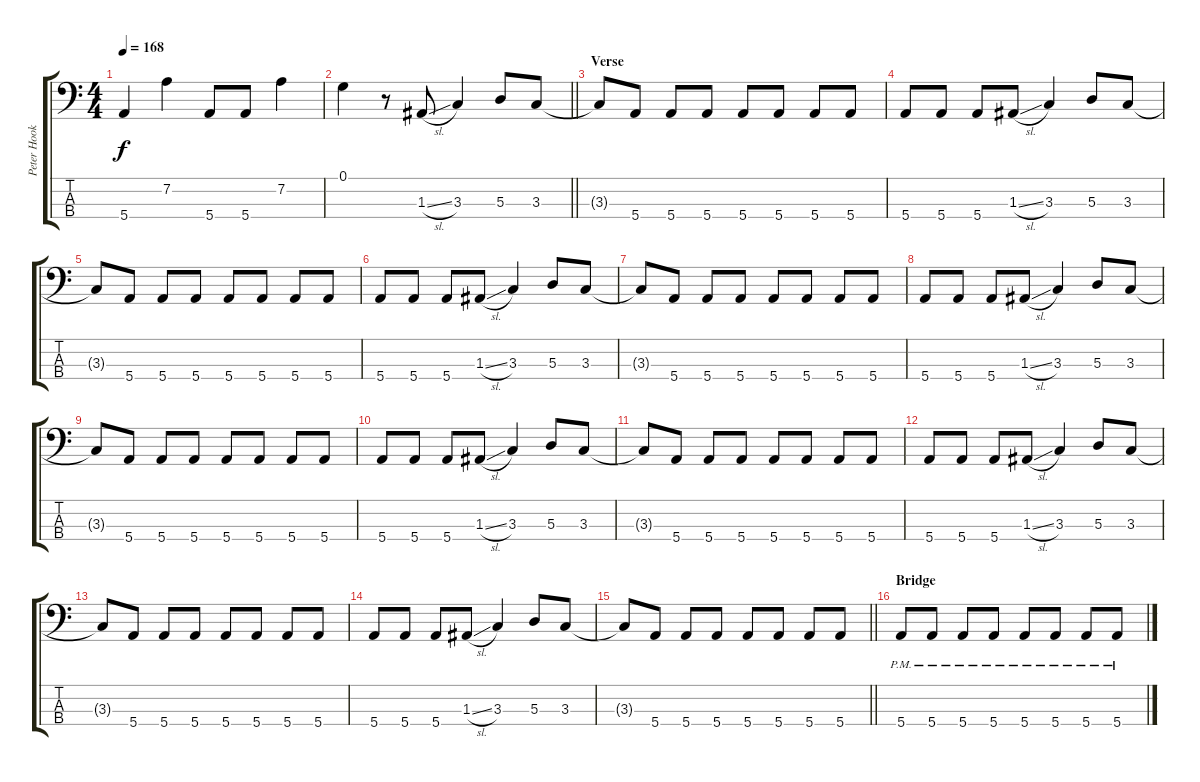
\track ("Peter Hook - Bass" "Peter Hook") {instrument electricbasspick}
\staff {score tabs}
\tuning (G2 D2 A1 E1) {hide}
\ts (4 4)
\tempo 168
\clef f4
\ks c
5.4.4{dy f} 7.2.4 5.4.8 5.4.8 7.2.4 |
\barLineRight lightlight
0.1.4 r.8 1.3{sl}.8 3.3.4 5.3.8 3.3.8 |
\section ("" "Verse")
3.3{t}.8 5.4.8 5.4.8 5.4.8 5.4.8 5.4.8 5.4.8 5.4.8 |
5.4.8 5.4.8 5.4.8 1.3{sl}.8 3.3.4 5.3.8 3.3.8 |
3.3{t}.8 5.4.8 5.4.8 5.4.8 5.4.8 5.4.8 5.4.8 5.4.8 |
5.4.8 5.4.8 5.4.8 1.3{sl}.8 3.3.4 5.3.8 3.3.8 |
3.3{t}.8 5.4.8 5.4.8 5.4.8 5.4.8 5.4.8 5.4.8 5.4.8 |
5.4.8 5.4.8 5.4.8 1.3{sl}.8 3.3.4 5.3.8 3.3.8 |
3.3{t}.8 5.4.8 5.4.8 5.4.8 5.4.8 5.4.8 5.4.8 5.4.8 |
5.4.8 5.4.8 5.4.8 1.3{sl}.8 3.3.4 5.3.8 3.3.8 |
3.3{t}.8 5.4.8 5.4.8 5.4.8 5.4.8 5.4.8 5.4.8 5.4.8 |
5.4.8 5.4.8 5.4.8 1.3{sl}.8 3.3.4 5.3.8 3.3.8 |
3.3{t}.8 5.4.8 5.4.8 5.4.8 5.4.8 5.4.8 5.4.8 5.4.8 |
5.4.8 5.4.8 5.4.8 1.3{sl}.8 3.3.4 5.3.8 3.3.8 |
\barLineRight lightlight
3.3{t}.8 5.4.8 5.4.8 5.4.8 5.4.8 5.4.8 5.4.8 5.4.8 |
\section ("" "Bridge")
5.4{pm}.8 5.4{pm}.8 5.4{pm}.8 5.4{pm}.8 5.4{pm}.8 5.4{pm}.8 5.4{pm}.8 5.4{pm}.8
